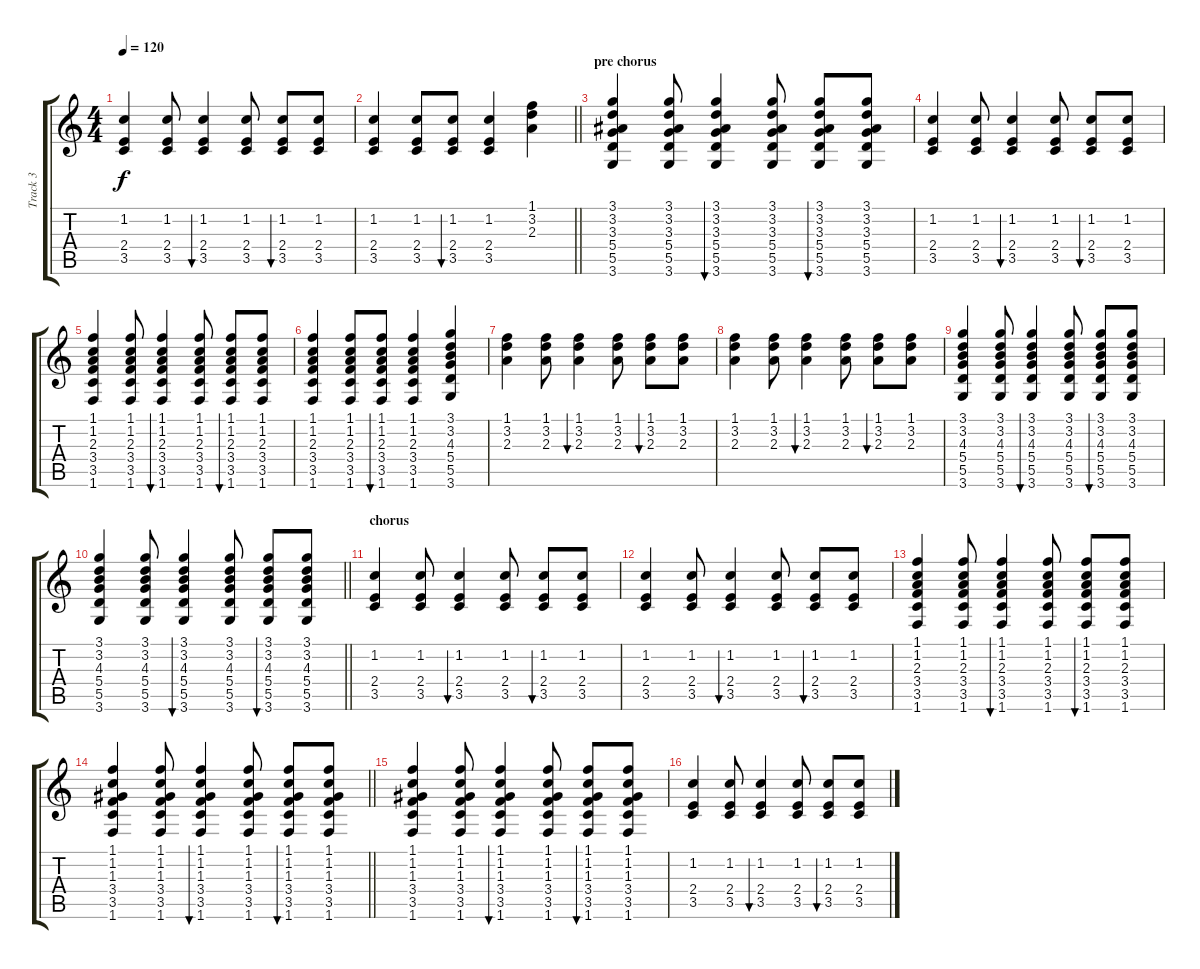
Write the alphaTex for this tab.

\track ("Track 3" "Track 3") {instrument electricguitarclean}
\staff {score tabs}
\tuning (E4 B3 G3 D3 A2 E2) {hide}
\ts (4 4)
\tempo 120
\clef g2
\ks c
(1.2 2.4 3.5).4{dy f} (1.2 2.4 3.5).8 (1.2 2.4 3.5).4{bu 60} (1.2 2.4 3.5).8 (1.2 2.4 3.5).8{bu 60} (1.2 2.4 3.5).8 |
\barLineRight lightlight
(1.2 2.4 3.5).4 (1.2 2.4 3.5).8 (1.2 2.4 3.5).8{bu 60} (1.2 2.4 3.5).4 (1.1 3.2 2.3).4 |
\section ("" "pre chorus")
(3.1 3.2 3.3 5.4 5.5 3.6).4 (3.1 3.2 3.3 5.4 5.5 3.6).8 (3.1 3.2 3.3 5.4 5.5 3.6).4{bu 60} (3.1 3.2 3.3 5.4 5.5 3.6).8 (3.1 3.2 3.3 5.4 5.5 3.6).8{bu 60} (3.1 3.2 3.3 5.4 5.5 3.6).8 |
(1.2 2.4 3.5).4 (1.2 2.4 3.5).8 (1.2 2.4 3.5).4{bu 60} (1.2 2.4 3.5).8 (1.2 2.4 3.5).8{bu 60} (1.2 2.4 3.5).8 |
(1.1 1.2 2.3 3.4 3.5 1.6).4 (1.1 1.2 2.3 3.4 3.5 1.6).8 (1.1 1.2 2.3 3.4 3.5 1.6).4{bu 60} (1.1 1.2 2.3 3.4 3.5 1.6).8 (1.1 1.2 2.3 3.4 3.5 1.6).8{bu 60} (1.1 1.2 2.3 3.4 3.5 1.6).8 |
(1.1 1.2 2.3 3.4 3.5 1.6).4 (1.1 1.2 2.3 3.4 3.5 1.6).8 (1.1 1.2 2.3 3.4 3.5 1.6).8{bu 60} (1.1 1.2 2.3 3.4 3.5 1.6).4 (3.1 3.2 4.3 5.4 5.5 3.6).4 |
(1.1 3.2 2.3).4 (1.1 3.2 2.3).8 (1.1 3.2 2.3).4{bu 60} (1.1 3.2 2.3).8 (1.1 3.2 2.3).8{bu 60} (1.1 3.2 2.3).8 |
(1.1 3.2 2.3).4 (1.1 3.2 2.3).8 (1.1 3.2 2.3).4{bu 60} (1.1 3.2 2.3).8 (1.1 3.2 2.3).8{bu 60} (1.1 3.2 2.3).8 |
(3.1 3.2 4.3 5.4 5.5 3.6).4 (3.1 3.2 4.3 5.4 5.5 3.6).8 (3.1 3.2 4.3 5.4 5.5 3.6).4{bu 60} (3.1 3.2 4.3 5.4 5.5 3.6).8 (3.1 3.2 4.3 5.4 5.5 3.6).8{bu 60} (3.1 3.2 4.3 5.4 5.5 3.6).8 |
\barLineRight lightlight
(3.1 3.2 4.3 5.4 5.5 3.6).4 (3.1 3.2 4.3 5.4 5.5 3.6).8 (3.1 3.2 4.3 5.4 5.5 3.6).4{bu 60} (3.1 3.2 4.3 5.4 5.5 3.6).8 (3.1 3.2 4.3 5.4 5.5 3.6).8{bu 60} (3.1 3.2 4.3 5.4 5.5 3.6).8 |
\section ("" "chorus")
(1.2 2.4 3.5).4 (1.2 2.4 3.5).8 (1.2 2.4 3.5).4{bu 60} (1.2 2.4 3.5).8 (1.2 2.4 3.5).8{bu 60} (1.2 2.4 3.5).8 |
(1.2 2.4 3.5).4 (1.2 2.4 3.5).8 (1.2 2.4 3.5).4{bu 60} (1.2 2.4 3.5).8 (1.2 2.4 3.5).8{bu 60} (1.2 2.4 3.5).8 |
(1.1 1.2 2.3 3.4 3.5 1.6).4 (1.1 1.2 2.3 3.4 3.5 1.6).8 (1.1 1.2 2.3 3.4 3.5 1.6).4{bu 60} (1.1 1.2 2.3 3.4 3.5 1.6).8 (1.1 1.2 2.3 3.4 3.5 1.6).8{bu 60} (1.1 1.2 2.3 3.4 3.5 1.6).8 |
\barLineRight lightlight
(1.1 1.2 1.3 3.4 3.5 1.6).4 (1.1 1.2 1.3 3.4 3.5 1.6).8 (1.1 1.2 1.3 3.4 3.5 1.6).4{bu 60} (1.1 1.2 1.3 3.4 3.5 1.6).8 (1.1 1.2 1.3 3.4 3.5 1.6).8{bu 60} (1.1 1.2 1.3 3.4 3.5 1.6).8 |
(1.1 1.2 1.3 3.4 3.5 1.6).4 (1.1 1.2 1.3 3.4 3.5 1.6).8 (1.1 1.2 1.3 3.4 3.5 1.6).4{bu 60} (1.1 1.2 1.3 3.4 3.5 1.6).8 (1.1 1.2 1.3 3.4 3.5 1.6).8{bu 60} (1.1 1.2 1.3 3.4 3.5 1.6).8 |
(1.2 2.4 3.5).4 (1.2 2.4 3.5).8 (1.2 2.4 3.5).4{bu 60} (1.2 2.4 3.5).8 (1.2 2.4 3.5).8{bu 60} (1.2 2.4 3.5).8
